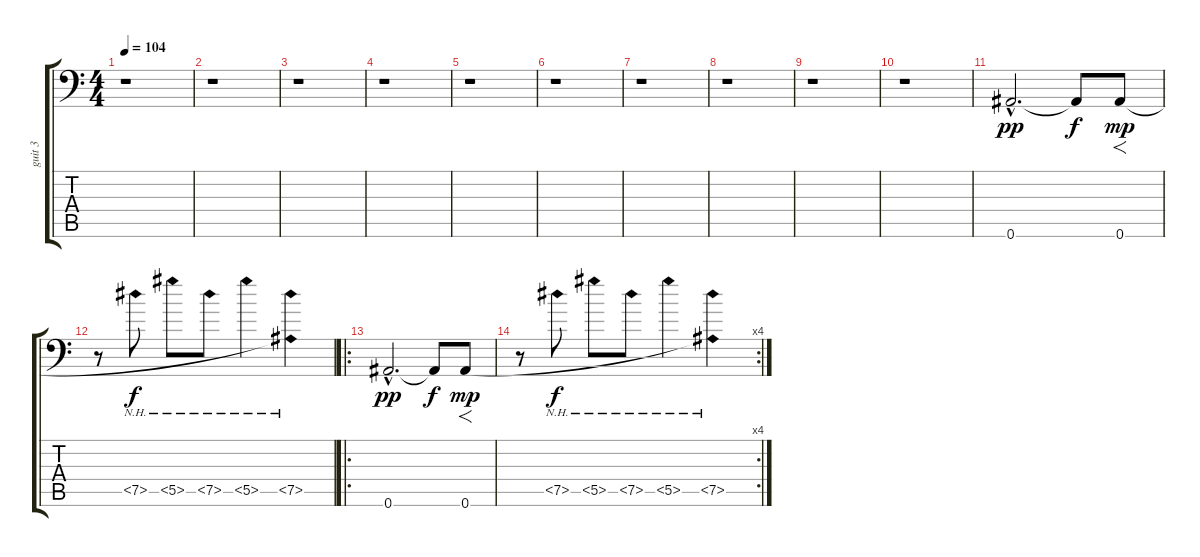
\track ("guit 3" "guit 3") {instrument distortionguitar}
\staff {score tabs}
\tuning (Db4 Db3 Ab3 Db3 Ab2 Bb1) {hide}
\ts (4 4)
\tempo 104
\clef f4
\ks c
r.1{dy f} |
r.1 |
r.1 |
r.1 |
r.1 |
r.1 |
r.1 |
r.1 |
r.1 |
r.1 |
0.6{hac}.2{d dy pp} 0.6{t}.8{dy f} 0.6.8{f dy mp} |
r.8 7.5{nh}.8{dy f} 5.5{nh}.8 7.5{nh}.8 5.5{nh}.4 (7.5{nh} 0.6{nh t}).4 |
\ro
0.6{hac}.2{d dy pp} 0.6{t}.8{dy f} 0.6.8{f dy mp} |
\rc 4
r.8 7.5{nh}.8{dy f} 5.5{nh}.8 7.5{nh}.8 5.5{nh}.4 (7.5{nh} 0.6{nh t}).4
